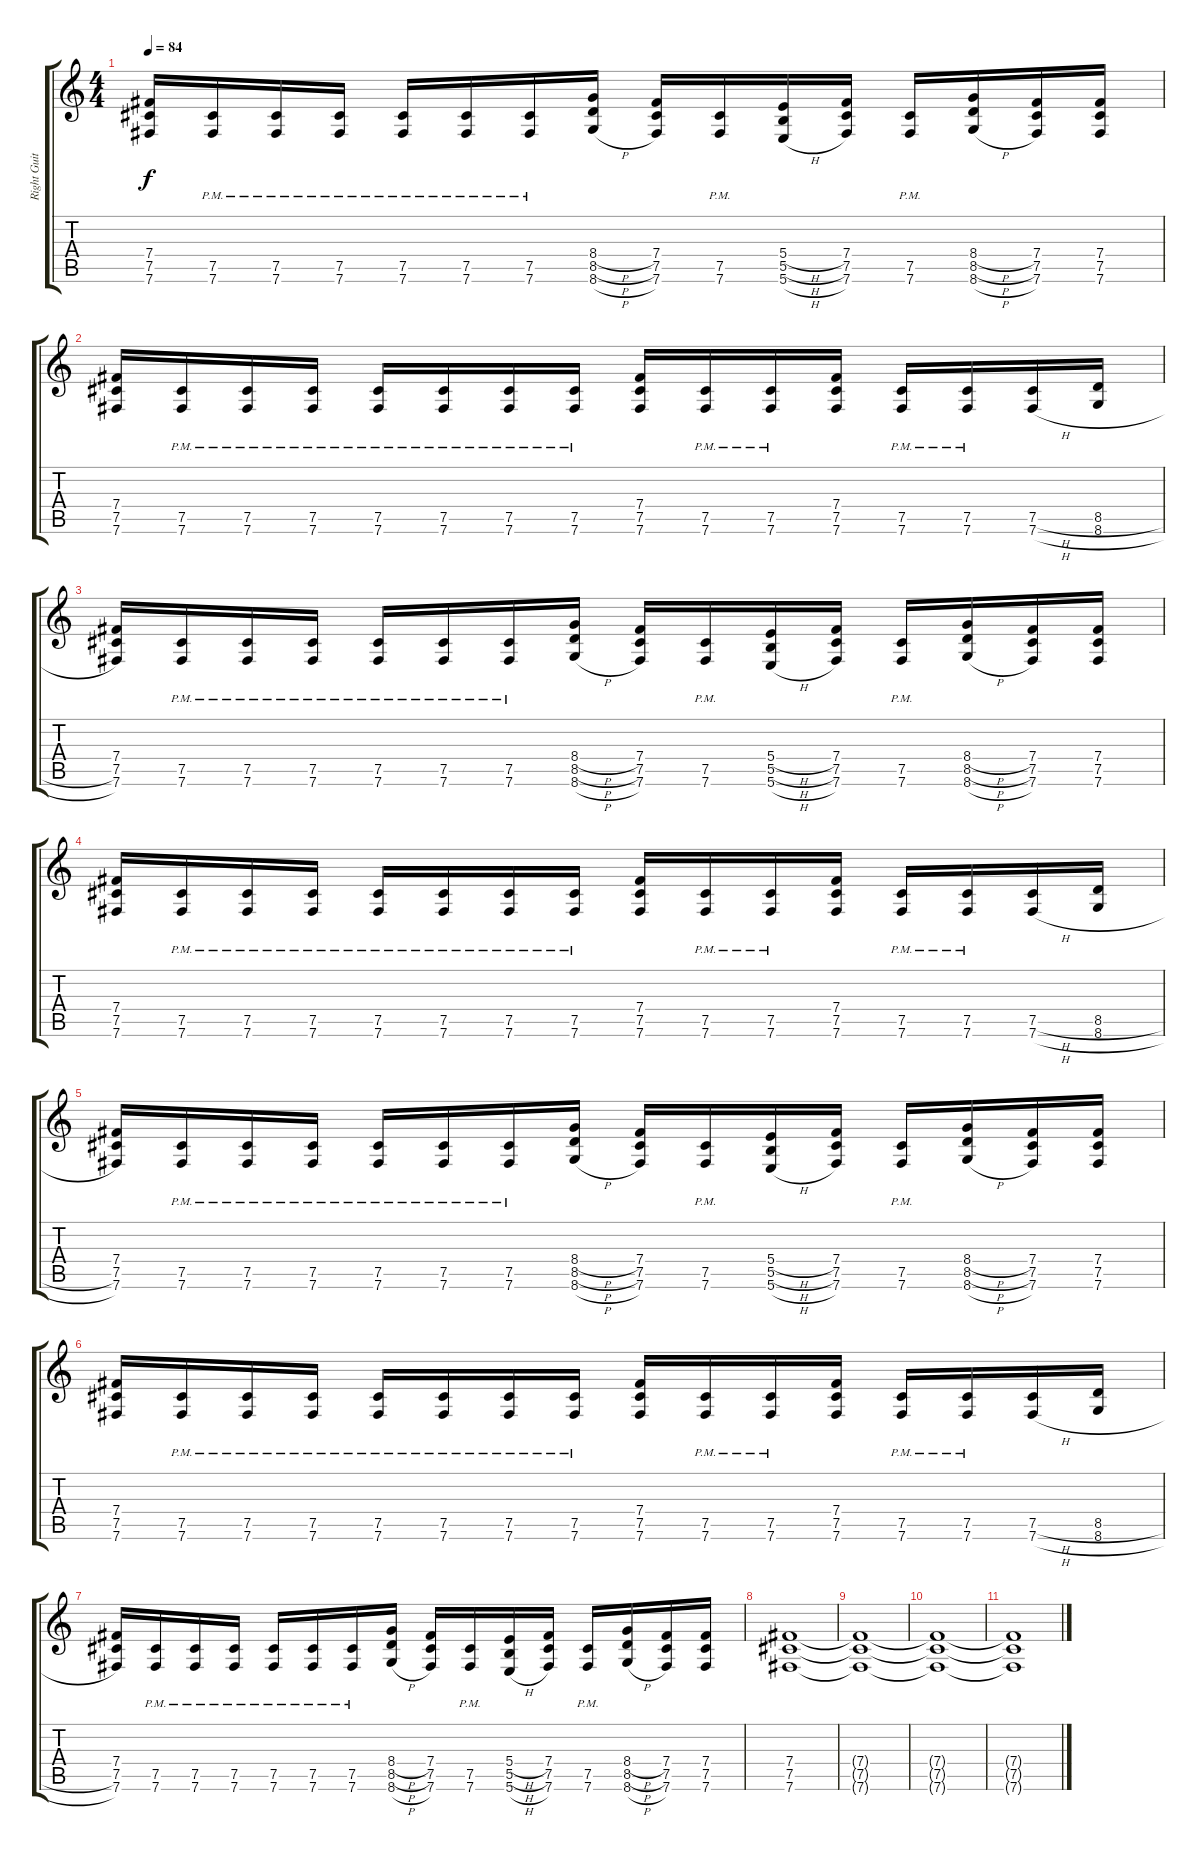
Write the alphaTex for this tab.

\track ("Right Guitar" "Right Guit") {instrument distortionguitar}
\staff {score tabs}
\tuning (Db4 Ab3 E3 B2 Gb2 B1) {hide}
\ts (4 4)
\tempo 84
\clef g2
\ks c
(7.4 7.5 7.6).16{dy f} (7.5{pm} 7.6{pm}).16 (7.5{pm} 7.6{pm}).16 (7.5{pm} 7.6{pm}).16 (7.5{pm} 7.6{pm}).16 (7.5{pm} 7.6{pm}).16 (7.5{pm} 7.6{pm}).16 (8.4{h} 8.5{h} 8.6{h}).16 (7.4 7.5 7.6).16 (7.5{pm} 7.6{pm}).16 (5.4{h} 5.5{h} 5.6{h}).16 (7.4 7.5 7.6).16 (7.5{pm} 7.6{pm}).16 (8.4{h} 8.5{h} 8.6{h}).16 (7.4 7.5 7.6).16 (7.4 7.5 7.6).16 |
(7.4 7.5 7.6).16 (7.5{pm} 7.6{pm}).16 (7.5{pm} 7.6{pm}).16 (7.5{pm} 7.6{pm}).16 (7.5{pm} 7.6{pm}).16 (7.5{pm} 7.6{pm}).16 (7.5{pm} 7.6{pm}).16 (7.5{pm} 7.6{pm}).16 (7.4 7.5 7.6).16 (7.5{pm} 7.6{pm}).16 (7.5{pm} 7.6{pm}).16 (7.4 7.5 7.6).16 (7.5{pm} 7.6{pm}).16 (7.5{pm} 7.6{pm}).16 (7.5{h} 7.6{h}).16 (8.5{h} 8.6{h}).16 |
(7.4 7.5 7.6).16 (7.5{pm} 7.6{pm}).16 (7.5{pm} 7.6{pm}).16 (7.5{pm} 7.6{pm}).16 (7.5{pm} 7.6{pm}).16 (7.5{pm} 7.6{pm}).16 (7.5{pm} 7.6{pm}).16 (8.4{h} 8.5{h} 8.6{h}).16 (7.4 7.5 7.6).16 (7.5{pm} 7.6{pm}).16 (5.4{h} 5.5{h} 5.6{h}).16 (7.4 7.5 7.6).16 (7.5{pm} 7.6{pm}).16 (8.4{h} 8.5{h} 8.6{h}).16 (7.4 7.5 7.6).16 (7.4 7.5 7.6).16 |
(7.4 7.5 7.6).16 (7.5{pm} 7.6{pm}).16 (7.5{pm} 7.6{pm}).16 (7.5{pm} 7.6{pm}).16 (7.5{pm} 7.6{pm}).16 (7.5{pm} 7.6{pm}).16 (7.5{pm} 7.6{pm}).16 (7.5{pm} 7.6{pm}).16 (7.4 7.5 7.6).16 (7.5{pm} 7.6{pm}).16 (7.5{pm} 7.6{pm}).16 (7.4 7.5 7.6).16 (7.5{pm} 7.6{pm}).16 (7.5{pm} 7.6{pm}).16 (7.5{h} 7.6{h}).16 (8.5{h} 8.6{h}).16 |
(7.4 7.5 7.6).16 (7.5{pm} 7.6{pm}).16 (7.5{pm} 7.6{pm}).16 (7.5{pm} 7.6{pm}).16 (7.5{pm} 7.6{pm}).16 (7.5{pm} 7.6{pm}).16 (7.5{pm} 7.6{pm}).16 (8.4{h} 8.5{h} 8.6{h}).16 (7.4 7.5 7.6).16 (7.5{pm} 7.6{pm}).16 (5.4{h} 5.5{h} 5.6{h}).16 (7.4 7.5 7.6).16 (7.5{pm} 7.6{pm}).16 (8.4{h} 8.5{h} 8.6{h}).16 (7.4 7.5 7.6).16 (7.4 7.5 7.6).16 |
(7.4 7.5 7.6).16 (7.5{pm} 7.6{pm}).16 (7.5{pm} 7.6{pm}).16 (7.5{pm} 7.6{pm}).16 (7.5{pm} 7.6{pm}).16 (7.5{pm} 7.6{pm}).16 (7.5{pm} 7.6{pm}).16 (7.5{pm} 7.6{pm}).16 (7.4 7.5 7.6).16 (7.5{pm} 7.6{pm}).16 (7.5{pm} 7.6{pm}).16 (7.4 7.5 7.6).16 (7.5{pm} 7.6{pm}).16 (7.5{pm} 7.6{pm}).16 (7.5{h} 7.6{h}).16 (8.5{h} 8.6{h}).16 |
(7.4 7.5 7.6).16 (7.5{pm} 7.6{pm}).16 (7.5{pm} 7.6{pm}).16 (7.5{pm} 7.6{pm}).16 (7.5{pm} 7.6{pm}).16 (7.5{pm} 7.6{pm}).16 (7.5{pm} 7.6{pm}).16 (8.4{h} 8.5{h} 8.6{h}).16 (7.4 7.5 7.6).16 (7.5{pm} 7.6{pm}).16 (5.4{h} 5.5{h} 5.6{h}).16 (7.4 7.5 7.6).16 (7.5{pm} 7.6{pm}).16 (8.4{h} 8.5{h} 8.6{h}).16 (7.4 7.5 7.6).16 (7.4 7.5 7.6).16 |
(7.4 7.5 7.6).1 |
(7.4{t} 7.5{t} 7.6{t}).1 |
(7.4{t} 7.5{t} 7.6{t}).1 |
(7.4{t} 7.5{t} 7.6{t}).1
